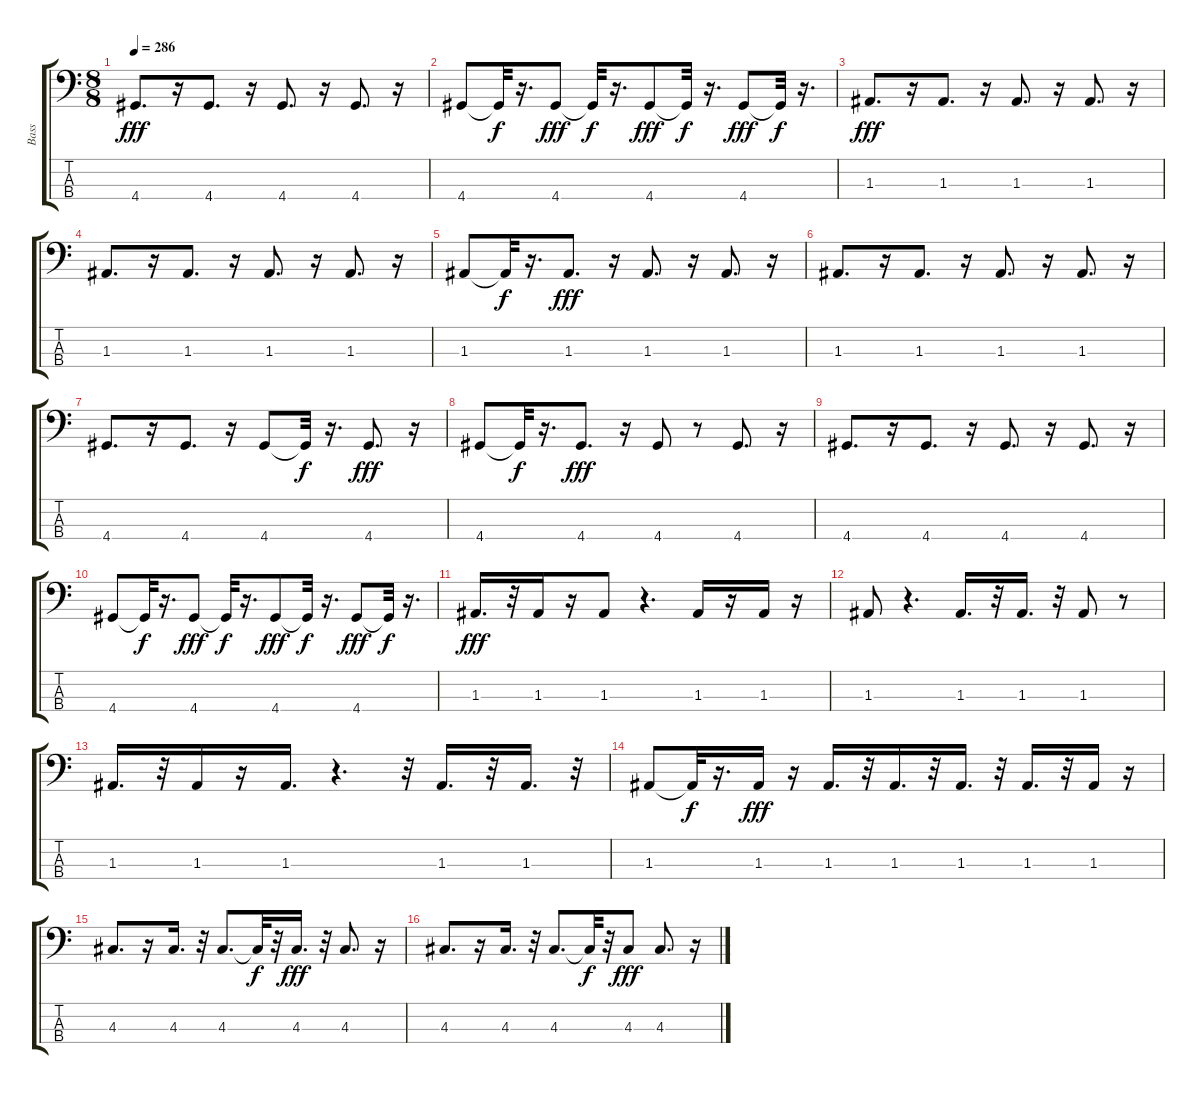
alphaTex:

\track ("Bass" "Bass") {instrument electricbassfinger}
\staff {score tabs}
\tuning (G2 D2 A1 E1) {hide}
\ts (8 8)
\tempo 286
\clef f4
\ks c
4.4.8{d dy fff} r.16 4.4.8{d} r.16 4.4.8{d} r.16 4.4.8{d} r.16 |
4.4.8 4.4{t}.32{dy f} r.16{d} 4.4.8{dy fff} 4.4{t}.32{dy f} r.16{d} 4.4.8{dy fff} 4.4{t}.32{dy f} r.16{d} 4.4.8{dy fff} 4.4{t}.32{dy f} r.16{d} |
1.3.8{d dy fff} r.16 1.3.8{d} r.16 1.3.8{d} r.16 1.3.8{d} r.16 |
1.3.8{d} r.16 1.3.8{d} r.16 1.3.8{d} r.16 1.3.8{d} r.16 |
1.3.8 1.3{t}.32{dy f} r.16{d} 1.3.8{d dy fff} r.16 1.3.8{d} r.16 1.3.8{d} r.16 |
1.3.8{d} r.16 1.3.8{d} r.16 1.3.8{d} r.16 1.3.8{d} r.16 |
4.4.8{d} r.16 4.4.8{d} r.16 4.4.8 4.4{t}.32{dy f} r.16{d} 4.4.8{d dy fff} r.16 |
4.4.8 4.4{t}.32{dy f} r.16{d} 4.4.8{d dy fff} r.16 4.4.8 r.8 4.4.8{d} r.16 |
4.4.8{d} r.16 4.4.8{d} r.16 4.4.8{d} r.16 4.4.8{d} r.16 |
4.4.8 4.4{t}.32{dy f} r.16{d} 4.4.8{dy fff} 4.4{t}.32{dy f} r.16{d} 4.4.8{dy fff} 4.4{t}.32{dy f} r.16{d} 4.4.8{dy fff} 4.4{t}.32{dy f} r.16{d} |
1.3.16{d dy fff} r.32 1.3.16 r.16 1.3.8 r.4{d} 1.3.16 r.16 1.3.16 r.16 |
1.3.8 r.4{d} 1.3.16{d} r.32 1.3.16{d} r.32 1.3.8 r.8 |
1.3.16{d} r.32 1.3.16 r.16 1.3.16{d} r.4{d} r.32 1.3.16{d} r.32 1.3.16{d} r.32 |
1.3.8 1.3{t}.32{dy f} r.16{d} 1.3.16{dy fff} r.16 1.3.16{d} r.32 1.3.16{d} r.32 1.3.16{d} r.32 1.3.16{d} r.32 1.3.16 r.16 |
4.3.8{d} r.16 4.3.16{d} r.32 4.3.8{d} 4.3{t}.32{dy f} r.32 4.3.16{d dy fff} r.32 4.3.8{d} r.16 |
4.3.8{d} r.16 4.3.16{d} r.32 4.3.8{d} 4.3{t}.32{dy f} r.32 4.3.8{dy fff} 4.3.8{d} r.16
